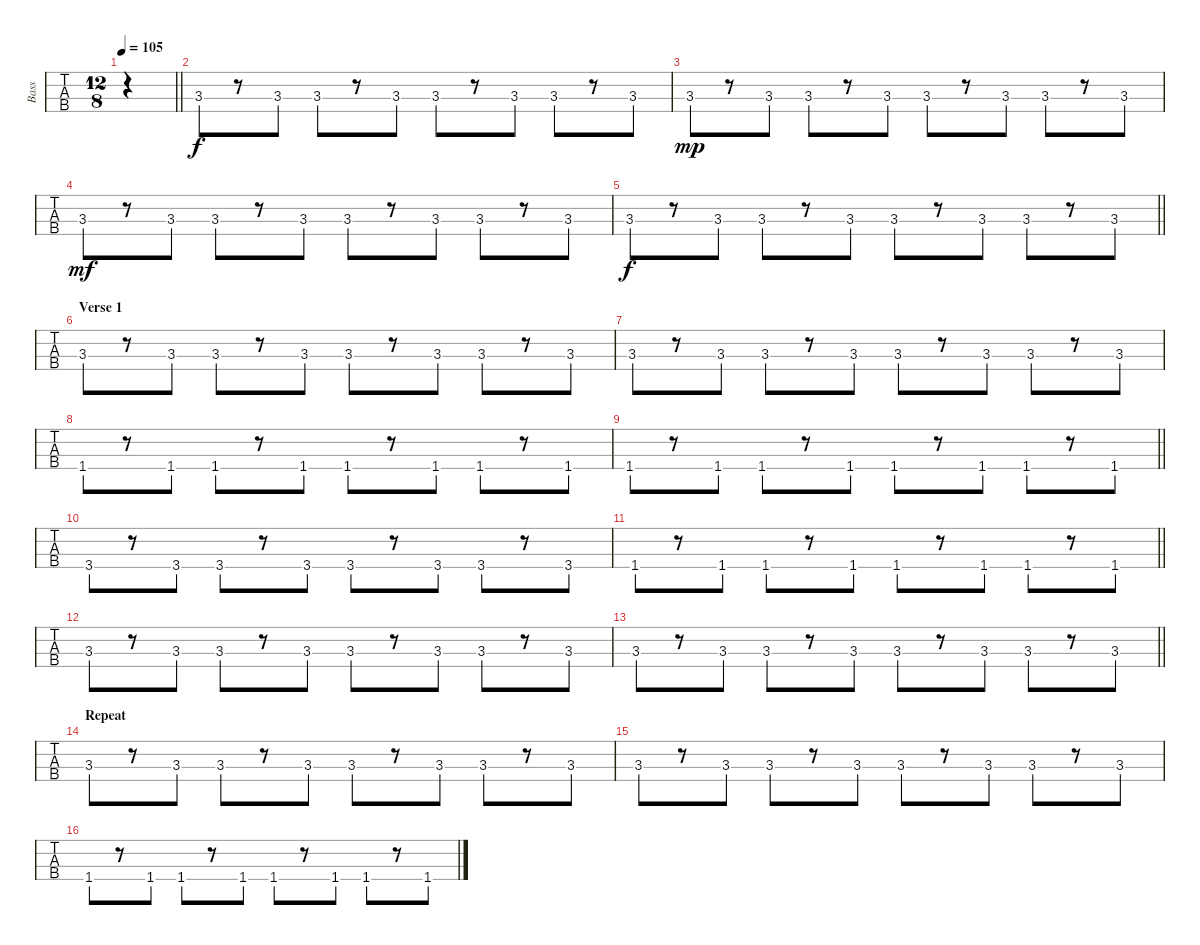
\track ("Bass" "Bass") {instrument electricbassfinger}
\staff {tabs}
\tuning (G2 D2 A1 E1) {hide}
\ts (12 8)
\tempo 105
\clef f4
\barLineRight lightlight
\ks c
|
3.3.8 r.8 3.3.8 3.3.8 r.8 3.3.8 3.3.8 r.8 3.3.8 3.3.8 r.8 3.3.8 |
3.3.8{dy mp} r.8 3.3.8 3.3.8 r.8 3.3.8 3.3.8 r.8 3.3.8 3.3.8 r.8 3.3.8 |
3.3.8{dy mf} r.8 3.3.8 3.3.8 r.8 3.3.8 3.3.8 r.8 3.3.8 3.3.8 r.8 3.3.8 |
\barLineRight lightlight
3.3.8{dy f} r.8 3.3.8 3.3.8 r.8 3.3.8 3.3.8 r.8 3.3.8 3.3.8 r.8 3.3.8 |
\section ("" "Verse 1")
3.3.8 r.8 3.3.8 3.3.8 r.8 3.3.8 3.3.8 r.8 3.3.8 3.3.8 r.8 3.3.8 |
3.3.8 r.8 3.3.8 3.3.8 r.8 3.3.8 3.3.8 r.8 3.3.8 3.3.8 r.8 3.3.8 |
1.4.8 r.8 1.4.8 1.4.8 r.8 1.4.8 1.4.8 r.8 1.4.8 1.4.8 r.8 1.4.8 |
\barLineRight lightlight
1.4.8 r.8 1.4.8 1.4.8 r.8 1.4.8 1.4.8 r.8 1.4.8 1.4.8 r.8 1.4.8 |
3.4.8 r.8 3.4.8 3.4.8 r.8 3.4.8 3.4.8 r.8 3.4.8 3.4.8 r.8 3.4.8 |
\barLineRight lightlight
1.4.8 r.8 1.4.8 1.4.8 r.8 1.4.8 1.4.8 r.8 1.4.8 1.4.8 r.8 1.4.8 |
3.3.8 r.8 3.3.8 3.3.8 r.8 3.3.8 3.3.8 r.8 3.3.8 3.3.8 r.8 3.3.8 |
\barLineRight lightlight
3.3.8 r.8 3.3.8 3.3.8 r.8 3.3.8 3.3.8 r.8 3.3.8 3.3.8 r.8 3.3.8 |
\section ("" "Repeat")
3.3.8 r.8 3.3.8 3.3.8 r.8 3.3.8 3.3.8 r.8 3.3.8 3.3.8 r.8 3.3.8 |
3.3.8 r.8 3.3.8 3.3.8 r.8 3.3.8 3.3.8 r.8 3.3.8 3.3.8 r.8 3.3.8 |
1.4.8 r.8 1.4.8 1.4.8 r.8 1.4.8 1.4.8 r.8 1.4.8 1.4.8 r.8 1.4.8
